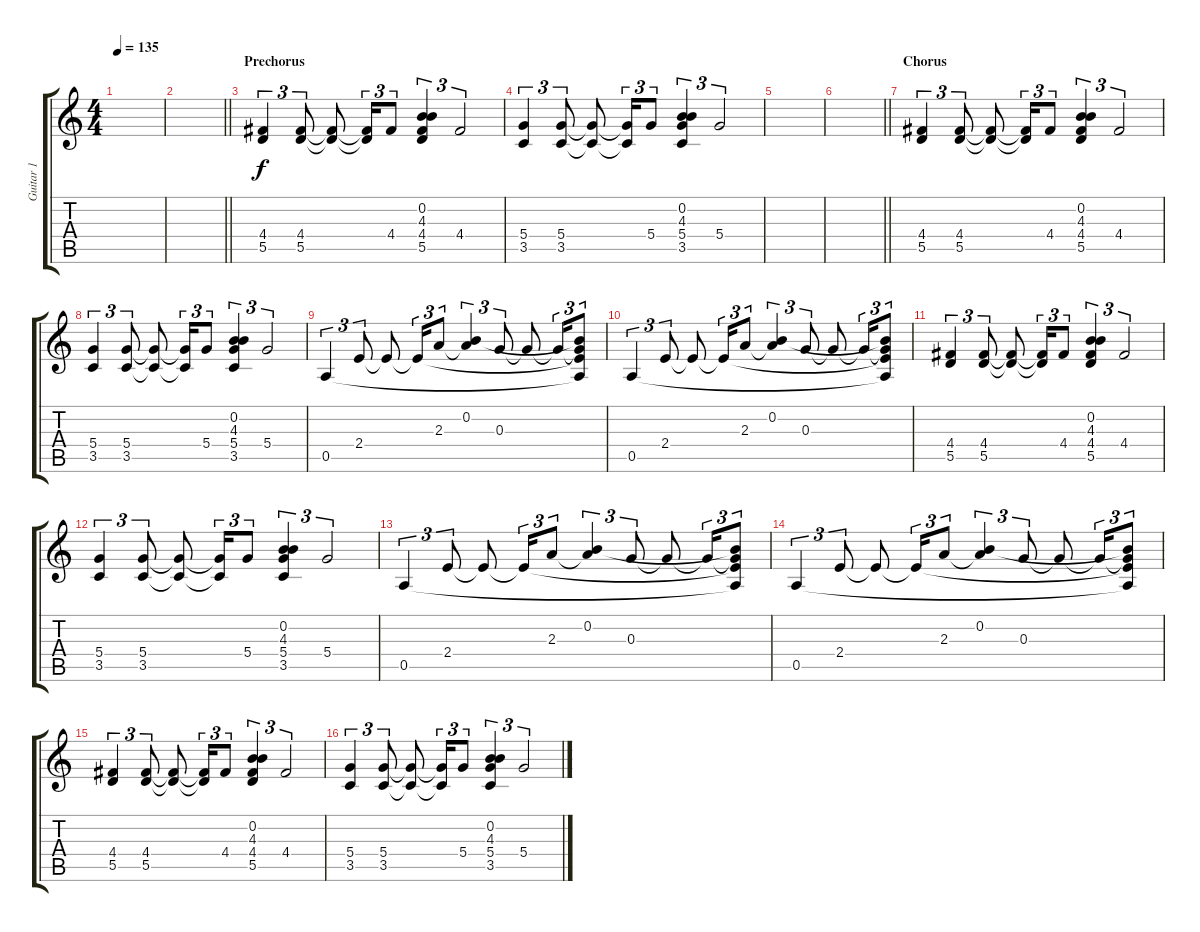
\track ("Guitar 1" "Guitar 1") {instrument electricguitarjazz}
\staff {score tabs}
\tuning (E4 B3 G3 D3 A2 E2) {hide}
\ts (4 4)
\tempo 135
\clef g2
\ks c
|
\barLineRight lightlight
|
\section ("" "Prechorus")
(4.4 5.5).4{tu (3 2)} (4.4 5.5).8{tu (3 2)} (4.4{t} 5.5{t}).8 (4.4{t} 5.5{t}).16{tu (3 2)} 4.4.8{tu (3 2)} (0.2 4.3 4.4 5.5).4{tu (3 2)} 4.4.2{tu (3 2)} |
(5.4 3.5).4{tu (3 2)} (5.4 3.5).8{tu (3 2)} (5.4{t} 3.5{t}).8 (5.4{t} 3.5{t}).16{tu (3 2)} 5.4.8{tu (3 2)} (0.2 4.3 5.4 3.5).4{tu (3 2)} 5.4.2{tu (3 2)} |
|
\barLineRight lightlight
|
\section ("" "Chorus")
(4.4 5.5).4{tu (3 2)} (4.4 5.5).8{tu (3 2)} (4.4{t} 5.5{t}).8 (4.4{t} 5.5{t}).16{tu (3 2)} 4.4.8{tu (3 2)} (0.2 4.3 4.4 5.5).4{tu (3 2)} 4.4.2{tu (3 2)} |
(5.4 3.5).4{tu (3 2)} (5.4 3.5).8{tu (3 2)} (5.4{t} 3.5{t}).8 (5.4{t} 3.5{t}).16{tu (3 2)} 5.4.8{tu (3 2)} (0.2 4.3 5.4 3.5).4{tu (3 2)} 5.4.2{tu (3 2)} |
0.5.4{tu (3 2)} 2.4.8{tu (3 2)} 2.4{t}.8 2.4{t}.16{tu (3 2)} 2.3.8{tu (3 2)} (0.2 2.3{t}).4{tu (3 2)} 0.3.8{tu (3 2)} 0.3{t}.8 0.3{t}.16{tu (3 2)} (0.2{t} 0.3{t} 2.4{t} 0.5{t}).8{tu (3 2)} |
0.5.4{tu (3 2)} 2.4.8{tu (3 2)} 2.4{t}.8 2.4{t}.16{tu (3 2)} 2.3.8{tu (3 2)} (0.2 2.3{t}).4{tu (3 2)} 0.3.8{tu (3 2)} 0.3{t}.8 0.3{t}.16{tu (3 2)} (0.2{t} 0.3{t} 2.4{t} 0.5{t}).8{tu (3 2)} |
(4.4 5.5).4{tu (3 2)} (4.4 5.5).8{tu (3 2)} (4.4{t} 5.5{t}).8 (4.4{t} 5.5{t}).16{tu (3 2)} 4.4.8{tu (3 2)} (0.2 4.3 4.4 5.5).4{tu (3 2)} 4.4.2{tu (3 2)} |
(5.4 3.5).4{tu (3 2)} (5.4 3.5).8{tu (3 2)} (5.4{t} 3.5{t}).8 (5.4{t} 3.5{t}).16{tu (3 2)} 5.4.8{tu (3 2)} (0.2 4.3 5.4 3.5).4{tu (3 2)} 5.4.2{tu (3 2)} |
0.5.4{tu (3 2)} 2.4.8{tu (3 2)} 2.4{t}.8 2.4{t}.16{tu (3 2)} 2.3.8{tu (3 2)} (0.2 2.3{t}).4{tu (3 2)} 0.3.8{tu (3 2)} 0.3{t}.8 0.3{t}.16{tu (3 2)} (0.2{t} 0.3{t} 2.4{t} 0.5{t}).8{tu (3 2)} |
0.5.4{tu (3 2)} 2.4.8{tu (3 2)} 2.4{t}.8 2.4{t}.16{tu (3 2)} 2.3.8{tu (3 2)} (0.2 2.3{t}).4{tu (3 2)} 0.3.8{tu (3 2)} 0.3{t}.8 0.3{t}.16{tu (3 2)} (0.2{t} 0.3{t} 2.4{t} 0.5{t}).8{tu (3 2)} |
(4.4 5.5).4{tu (3 2)} (4.4 5.5).8{tu (3 2)} (4.4{t} 5.5{t}).8 (4.4{t} 5.5{t}).16{tu (3 2)} 4.4.8{tu (3 2)} (0.2 4.3 4.4 5.5).4{tu (3 2)} 4.4.2{tu (3 2)} |
(5.4 3.5).4{tu (3 2)} (5.4 3.5).8{tu (3 2)} (5.4{t} 3.5{t}).8 (5.4{t} 3.5{t}).16{tu (3 2)} 5.4.8{tu (3 2)} (0.2 4.3 5.4 3.5).4{tu (3 2)} 5.4.2{tu (3 2)}
